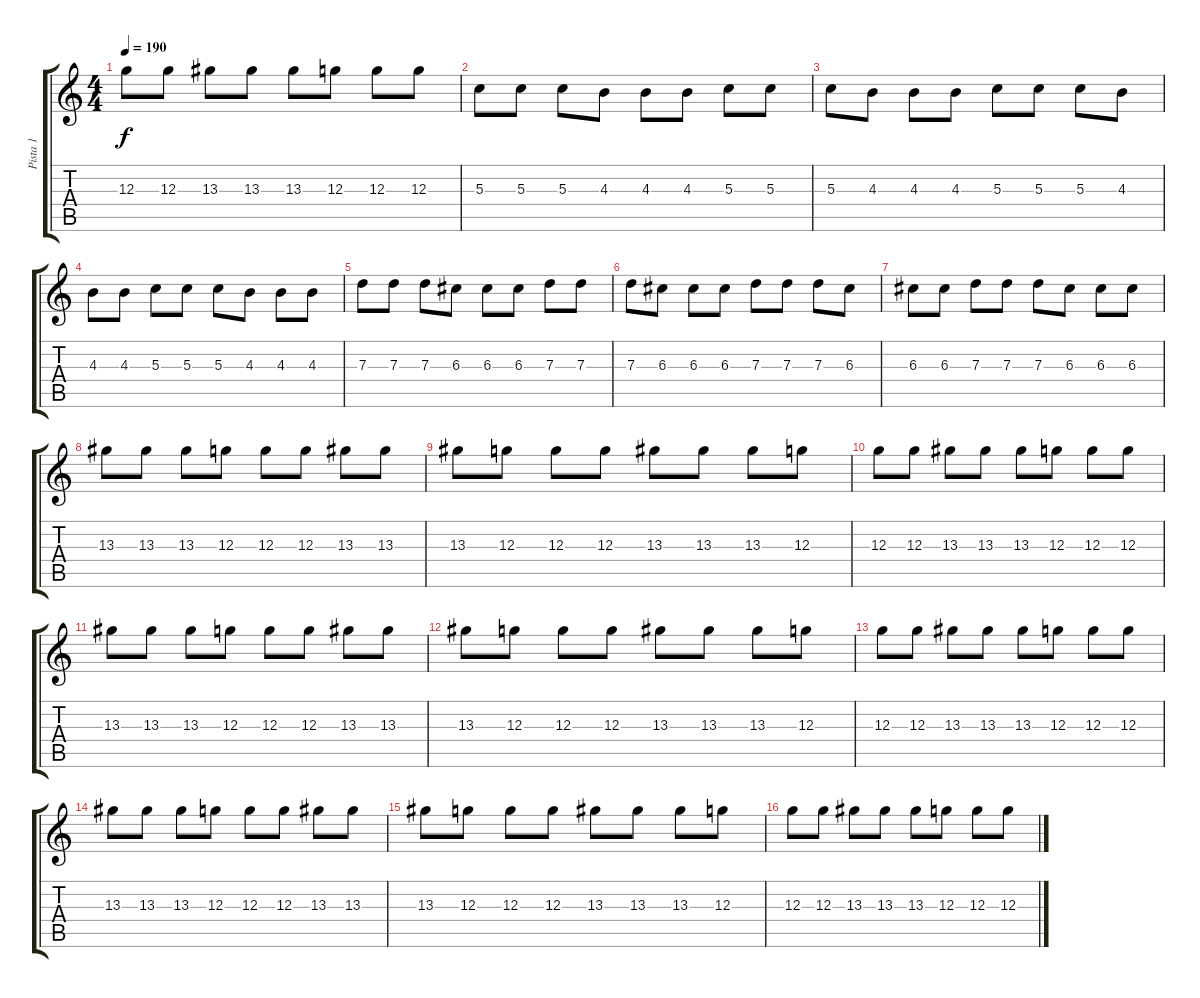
\track ("Pista 1" "Pista 1") {instrument distortionguitar}
\staff {score tabs}
\tuning (E4 B3 G3 D3 A2 E2) {hide}
\ts (4 4)
\tempo 190
\clef g2
\ks c
12.3.8{dy f} 12.3.8 13.3.8 13.3.8 13.3.8 12.3.8 12.3.8 12.3.8 |
5.3.8 5.3.8 5.3.8 4.3.8 4.3.8 4.3.8 5.3.8 5.3.8 |
5.3.8 4.3.8 4.3.8 4.3.8 5.3.8 5.3.8 5.3.8 4.3.8 |
4.3.8 4.3.8 5.3.8 5.3.8 5.3.8 4.3.8 4.3.8 4.3.8 |
7.3.8 7.3.8 7.3.8 6.3.8 6.3.8 6.3.8 7.3.8 7.3.8 |
7.3.8 6.3.8 6.3.8 6.3.8 7.3.8 7.3.8 7.3.8 6.3.8 |
6.3.8 6.3.8 7.3.8 7.3.8 7.3.8 6.3.8 6.3.8 6.3.8 |
13.3.8 13.3.8 13.3.8 12.3.8 12.3.8 12.3.8 13.3.8 13.3.8 |
13.3.8 12.3.8 12.3.8 12.3.8 13.3.8 13.3.8 13.3.8 12.3.8 |
12.3.8 12.3.8 13.3.8 13.3.8 13.3.8 12.3.8 12.3.8 12.3.8 |
13.3.8 13.3.8 13.3.8 12.3.8 12.3.8 12.3.8 13.3.8 13.3.8 |
13.3.8 12.3.8 12.3.8 12.3.8 13.3.8 13.3.8 13.3.8 12.3.8 |
12.3.8 12.3.8 13.3.8 13.3.8 13.3.8 12.3.8 12.3.8 12.3.8 |
13.3.8 13.3.8 13.3.8 12.3.8 12.3.8 12.3.8 13.3.8 13.3.8 |
13.3.8 12.3.8 12.3.8 12.3.8 13.3.8 13.3.8 13.3.8 12.3.8 |
12.3.8 12.3.8 13.3.8 13.3.8 13.3.8 12.3.8 12.3.8 12.3.8
